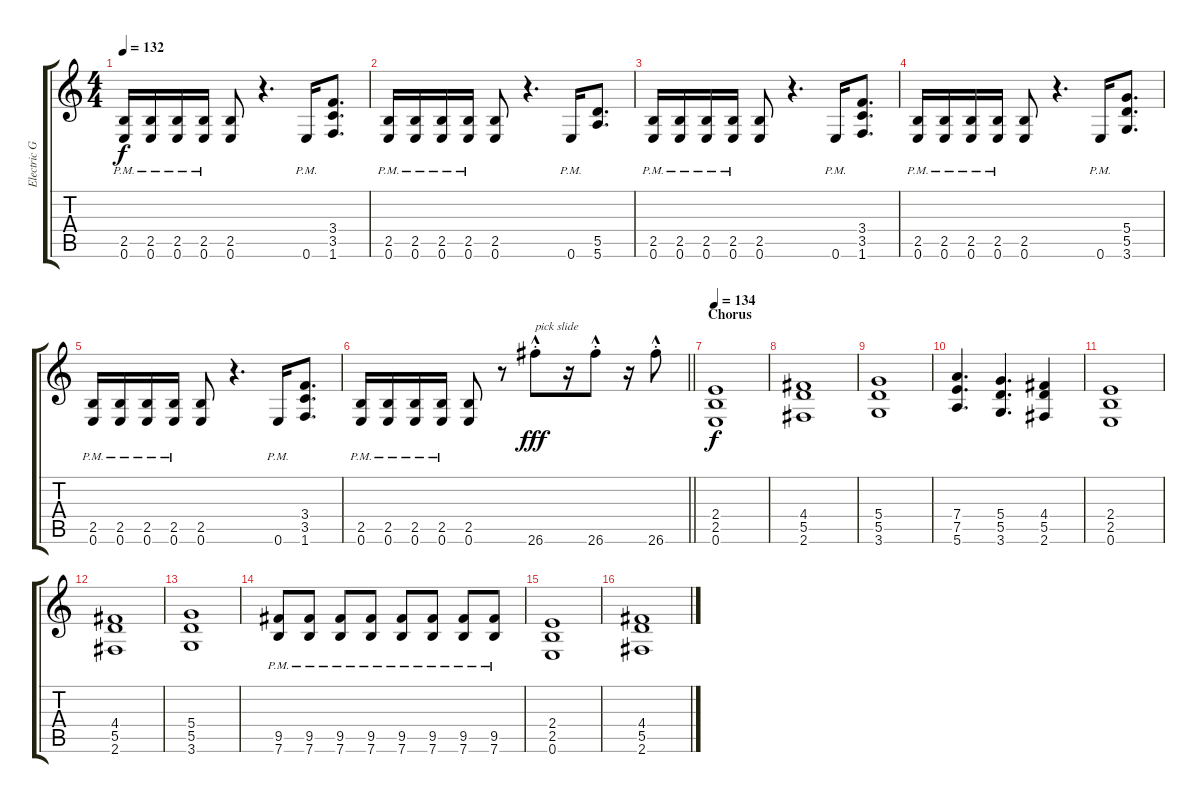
\track ("Electric Guitar" "Electric G") {instrument distortionguitar}
\staff {score tabs}
\tuning (E4 B3 G3 D3 A2 E2) {hide}
\ts (4 4)
\tempo 132
\clef g2
\ks c
(2.5{pm} 0.6{pm}).16{dy f} (2.5{pm} 0.6{pm}).16 (2.5{pm} 0.6{pm}).16 (2.5{pm} 0.6{pm}).16 (2.5 0.6).8 r.4{d} 0.6{pm}.16 (3.4 3.5 1.6).8{d} |
(2.5{pm} 0.6{pm}).16 (2.5{pm} 0.6{pm}).16 (2.5{pm} 0.6{pm}).16 (2.5{pm} 0.6{pm}).16 (2.5 0.6).8 r.4{d} 0.6{pm}.16 (5.5 5.6).8{d} |
(2.5{pm} 0.6{pm}).16 (2.5{pm} 0.6{pm}).16 (2.5{pm} 0.6{pm}).16 (2.5{pm} 0.6{pm}).16 (2.5 0.6).8 r.4{d} 0.6{pm}.16 (3.4 3.5 1.6).8{d} |
(2.5{pm} 0.6{pm}).16 (2.5{pm} 0.6{pm}).16 (2.5{pm} 0.6{pm}).16 (2.5{pm} 0.6{pm}).16 (2.5 0.6).8 r.4{d} 0.6{pm}.16 (5.4 5.5 3.6).8{d} |
(2.5{pm} 0.6{pm}).16 (2.5{pm} 0.6{pm}).16 (2.5{pm} 0.6{pm}).16 (2.5{pm} 0.6{pm}).16 (2.5 0.6).8 r.4{d} 0.6{pm}.16 (3.4 3.5 1.6).8{d} |
\barLineRight lightlight
(2.5{pm} 0.6{pm}).16 (2.5{pm} 0.6{pm}).16 (2.5{pm} 0.6{pm}).16 (2.5{pm} 0.6{pm}).16 (2.5 0.6).8 r.8 26.6{hac st}.8{txt "pick slide" dy fff instrument guitarfretnoise} r.16 26.6{hac st}.8 r.16 26.6{hac st}.8 |
\section ("" "Chorus")
\tempo 134
(2.4 2.5 0.6).1{dy f instrument distortionguitar} |
(4.4 5.5 2.6).1 |
(5.4 5.5 3.6).1 |
(7.4 7.5 5.6).4{d} (5.4 5.5 3.6).4{d} (4.4 5.5 2.6).4 |
(2.4 2.5 0.6).1 |
(4.4 5.5 2.6).1 |
(5.4 5.5 3.6).1 |
(9.5{pm} 7.6{pm}).8 (9.5{pm} 7.6{pm}).8 (9.5{pm} 7.6{pm}).8 (9.5{pm} 7.6{pm}).8 (9.5{pm} 7.6{pm}).8 (9.5{pm} 7.6{pm}).8 (9.5{pm} 7.6{pm}).8 (9.5{pm} 7.6{pm}).8 |
(2.4 2.5 0.6).1 |
(4.4 5.5 2.6).1
